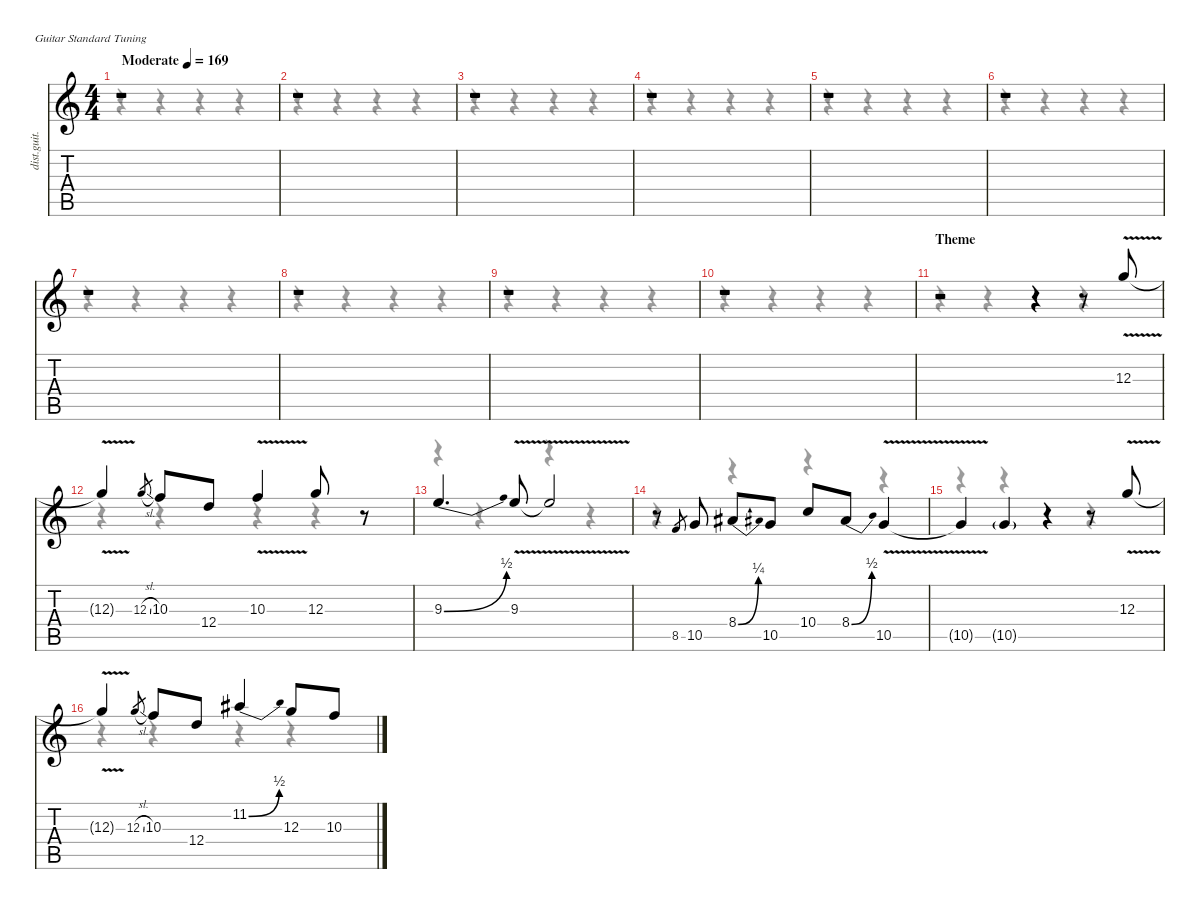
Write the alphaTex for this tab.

\defaultSystemsLayout 4
\hideDynamics
\bracketExtendMode nobrackets
\otherSystemsTrackNameOrientation horizontal
\track ("Lead" "dist.guit.") {instrument distortionguitar}
\staff {score tabs}
\tuning (E4 B3 G3 D3 A2 E2)
\voice
\ts (4 4)
\beaming (8 2 2 2 2)
\tempo (169 "Moderate")
\clef g2
\ks c
r.1{dy f instrument distortionguitar beam Up} |
r.1{beam Up} |
r.1{beam Up} |
r.1{beam Up} |
r.1{beam Up} |
r.1{beam Up} |
r.1{beam Up} |
r.1{beam Up} |
r.1{beam Up} |
r.1{beam Up} |
\section ("" "Theme")
r.2{beam Up} r.4{beam Up} r.8{beam Up} 12.3{v}.8{beam Up} |
12.3{v t}.4{beam Up} 12.3{sl}.8{gr dy mf beam Up} 10.3.8{dy f beam Up} 12.4.8{beam Up} 10.3{v}.4{beam Up} 12.3.8{beam Up} r.8{beam Up} |
9.3{be (bend 0 0 39.999998399999996 2)}.4{d beam Up} 9.3{v}.8{beam Up} 9.3{v t}.2{beam Up} |
r.8{beam Up} 8.5.8{gr dy mf beam Up} 10.5.8{dy f beam Up} 8.4{be (bend 0 0 60 1) acc #}.8{beam Up} 10.5.8{beam Up} 10.4.8{beam Up} 8.4{be (bend 0 0 30 2) acc #}.8{beam Up} 10.5{v}.4{beam Up} |
10.5{v t}.4{beam Up} 10.5{g}.4{beam Up} r.4{beam Up} r.8{beam Up} 12.3{v}.8{beam Up} |
12.3{v t}.4{beam Up} 12.3{sl}.8{gr dy mf beam Up} 10.3.8{dy f beam Up} 12.4.8{beam Up} 11.2{be (bend 0 0 30 2) acc #}.4{beam Up} 12.3.8{beam Up} 10.3.8{beam Up}
\voice
\clef g2
\ottava regular
\simile none
\ks c
r.4{dy mf beam Down} r.4{beam Down} r.4{beam Down} r.4{beam Down} |
r.4{beam Down} r.4{beam Down} r.4{beam Down} r.4{beam Down} |
r.4{beam Down} r.4{beam Down} r.4{beam Down} r.4{beam Down} |
r.4{beam Down} r.4{beam Down} r.4{beam Down} r.4{beam Down} |
r.4{beam Down} r.4{beam Down} r.4{beam Down} r.4{beam Down} |
r.4{beam Down} r.4{beam Down} r.4{beam Down} r.4{beam Down} |
r.4{beam Down} r.4{beam Down} r.4{beam Down} r.4{beam Down} |
r.4{beam Down} r.4{beam Down} r.4{beam Down} r.4{beam Down} |
r.4{beam Down} r.4{beam Down} r.4{beam Down} r.4{beam Down} |
r.4{beam Down} r.4{beam Down} r.4{beam Down} r.4{beam Down} |
r.4{beam Down} r.4{beam Down} r.4{beam Down} r.4{beam Down} |
r.4{beam Down} r.4{beam Down} r.4{beam Down} r.4{beam Down} |
r.4{beam Down} r.4{beam Down} r.4{beam Down} r.4{beam Down} |
r.4{beam Down} r.4{beam Down} r.4{beam Down} r.4{beam Down} |
r.4{beam Down} r.4{beam Down} r.4{beam Down} r.4{beam Down} |
r.4{beam Down} r.4{beam Down} r.4{beam Down} r.4{beam Down}
